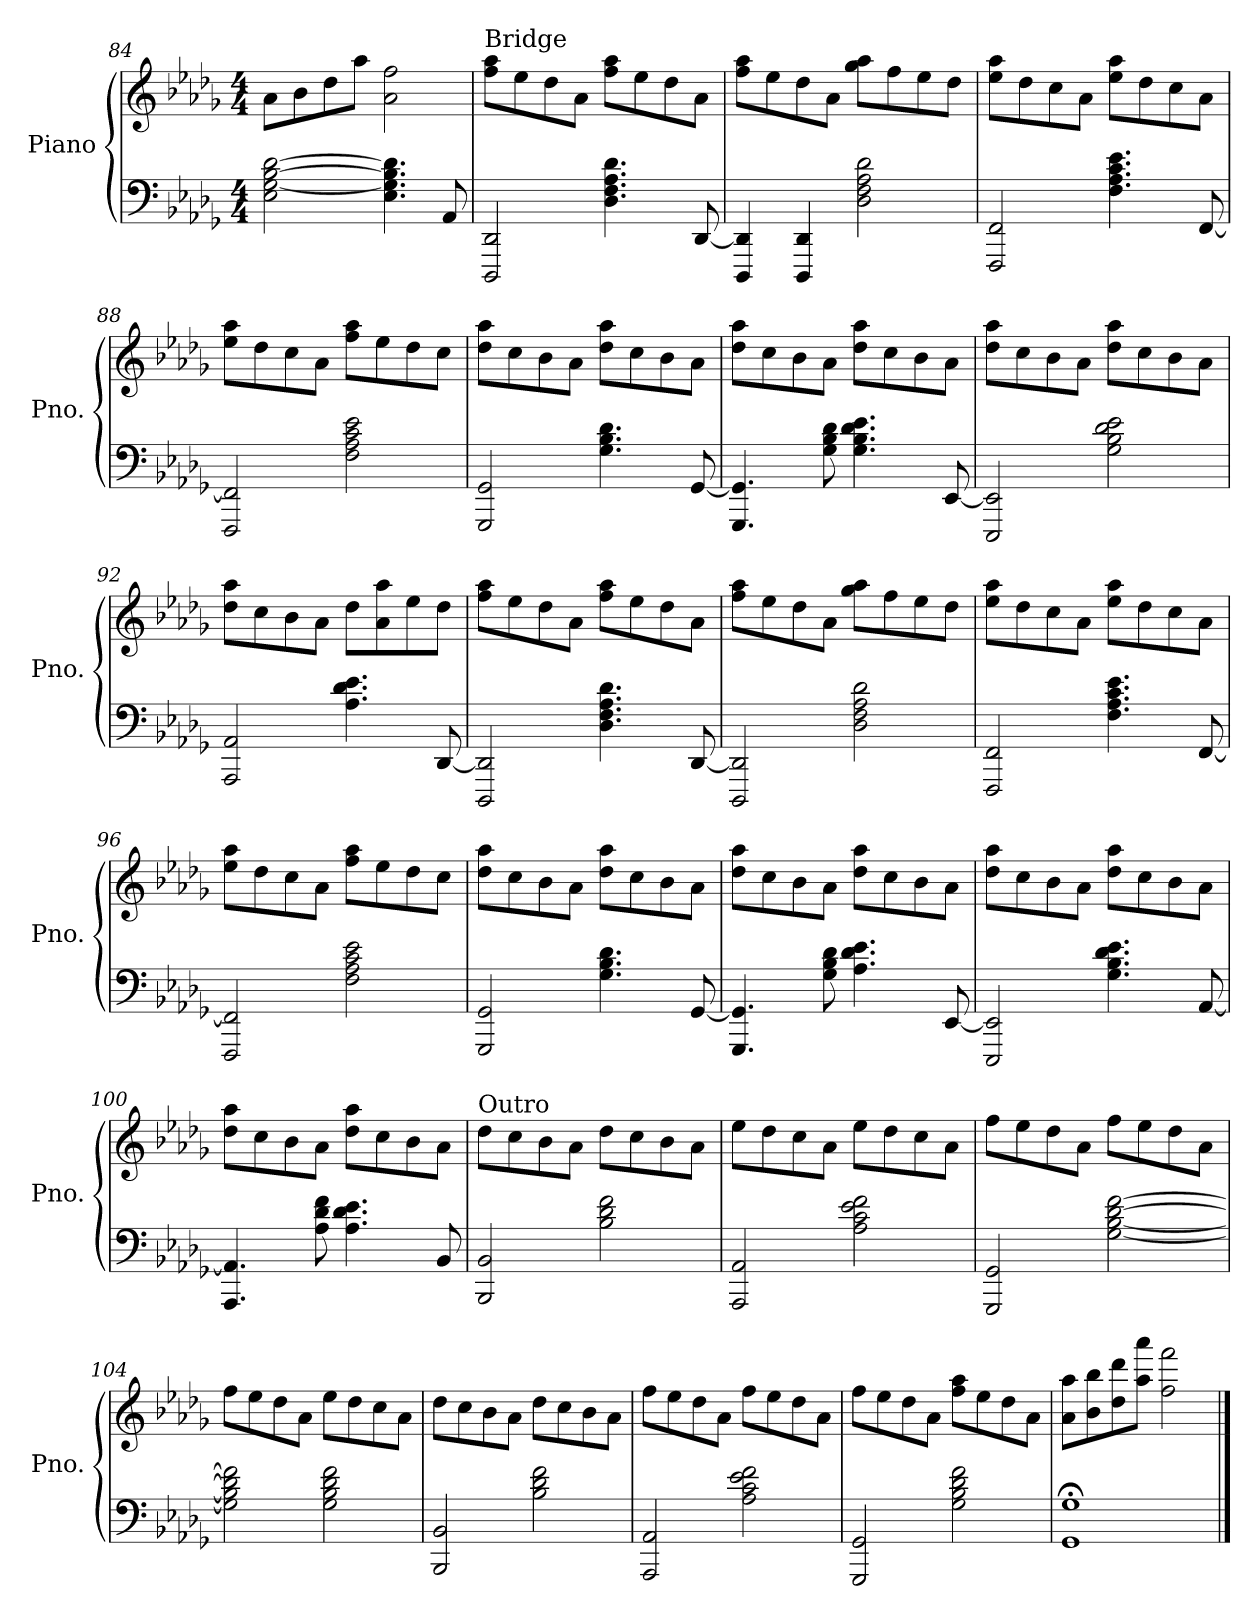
**kern	**kern
*part1	*part1
*staff2	*staff1
*I"Piano	*
*I'Pno.	*
*clefF4	*clefG2
*k[b-e-a-d-g-]	*k[b-e-a-d-g-]
*M4/4	*M4/4
=84	=84
2E-\ [2G-\ [2B-\ [2d-\	8a-\L
.	8b-\
.	8dd-\
.	8aa-\J
4.E-\ 4.G-\] 4.B-\] 4.d-\]	2a-\ 2ff\
8AA-/	.
=85	=85
!	!LO:TX:a:t=Bridge
2DDD-/ 2DD-/	8ff\ 8aa-\L
.	8ee-\
.	8dd-\
.	8a-\J
4.D-\ 4.F\ 4.A-\ 4.d-\	8ff\ 8aa-\L
.	8ee-\
.	8dd-\
[8DD-/	8a-\J
=86	=86
4DDD-/ 4DD-/]	8ff\ 8aa-\L
.	8ee-\
4DDD-/ 4DD-/	8dd-\
.	8a-\J
2D-\ 2F\ 2A-\ 2d-\	8gg-\ 8aa-\L
.	8ff\
.	8ee-\
.	8dd-\J
!!LO:LB:g=z
=87	=87
2FFF/ 2FF/	8ee-\ 8aa-\L
.	8dd-\
.	8cc\
.	8a-\J
4.F\ 4.A-\ 4.c\ 4.e-\	8ee-\ 8aa-\L
.	8dd-\
.	8cc\
[8FF/	8a-\J
=88	=88
2FFF/ 2FF/]	8ee-\ 8aa-\L
.	8dd-\
.	8cc\
.	8a-\J
2F\ 2A-\ 2c\ 2e-\	8ff\ 8aa-\L
.	8ee-\
.	8dd-\
.	8cc\J
=89	=89
2GGG-/ 2GG-/	8dd-\ 8aa-\L
.	8cc\
.	8b-\
.	8a-\J
4.G-\ 4.B-\ 4.d-\	8dd-\ 8aa-\L
.	8cc\
.	8b-\
[8GG-/	8a-\J
=90	=90
4.GGG-/ 4.GG-/]	8dd-\ 8aa-\L
.	8cc\
.	8b-\
8G-\ 8B-\ 8d-\	8a-\J
4.G-\ 4.B-\ 4.d-\ 4.e-\	8dd-\ 8aa-\L
.	8cc\
.	8b-\
[8EE-/	8a-\J
=91	=91
2EEE-/ 2EE-/]	8dd-\ 8aa-\L
.	8cc\
.	8b-\
.	8a-\J
2G-\ 2B-\ 2d-\ 2e-\	8dd-\ 8aa-\L
.	8cc\
.	8b-\
.	8a-\J
!!LO:LB:g=z
=92	=92
2AAA-/ 2AA-/	8dd-\ 8aa-\L
.	8cc\
.	8b-\
.	8a-\J
4.A-\ 4.d-\ 4.e-\	8dd-\L
.	8a-\ 8aa-\
.	8ee-\
[8DD-/	8dd-\J
=93	=93
2DDD-/ 2DD-/]	8ff\ 8aa-\L
.	8ee-\
.	8dd-\
.	8a-\J
4.D-\ 4.F\ 4.A-\ 4.d-\	8ff\ 8aa-\L
.	8ee-\
.	8dd-\
[8DD-/	8a-\J
=94	=94
2DDD-/ 2DD-/]	8ff\ 8aa-\L
.	8ee-\
.	8dd-\
.	8a-\J
2D-\ 2F\ 2A-\ 2d-\	8gg-\ 8aa-\L
.	8ff\
.	8ee-\
.	8dd-\J
=95	=95
2FFF/ 2FF/	8ee-\ 8aa-\L
.	8dd-\
.	8cc\
.	8a-\J
4.F\ 4.A-\ 4.c\ 4.e-\	8ee-\ 8aa-\L
.	8dd-\
.	8cc\
[8FF/	8a-\J
=96	=96
2FFF/ 2FF/]	8ee-\ 8aa-\L
.	8dd-\
.	8cc\
.	8a-\J
2F\ 2A-\ 2c\ 2e-\	8ff\ 8aa-\L
.	8ee-\
.	8dd-\
.	8cc\J
!!LO:LB:g=z
=97	=97
2GGG-/ 2GG-/	8dd-\ 8aa-\L
.	8cc\
.	8b-\
.	8a-\J
4.G-\ 4.B-\ 4.d-\	8dd-\ 8aa-\L
.	8cc\
.	8b-\
[8GG-/	8a-\J
=98	=98
4.GGG-/ 4.GG-/]	8dd-\ 8aa-\L
.	8cc\
.	8b-\
8G-\ 8B-\ 8d-\	8a-\J
4.A-\ 4.d-\ 4.e-\	8dd-\ 8aa-\L
.	8cc\
.	8b-\
[8EE-/	8a-\J
=99	=99
2EEE-/ 2EE-/]	8dd-\ 8aa-\L
.	8cc\
.	8b-\
.	8a-\J
4.G-\ 4.B-\ 4.d-\ 4.e-\	8dd-\ 8aa-\L
.	8cc\
.	8b-\
[8AA-/	8a-\J
=100	=100
4.AAA-/ 4.AA-/]	8dd-\ 8aa-\L
.	8cc\
.	8b-\
8A-\ 8d-\ 8f\	8a-\J
4.A-\ 4.d-\ 4.e-\	8dd-\ 8aa-\L
.	8cc\
.	8b-\
8BB-/	8a-\J
!!LO:LB:g=z
=101	=101
!	!LO:TX:a:t=Outro
2BBB-/ 2BB-/	8dd-\L
.	8cc\
.	8b-\
.	8a-\J
2B-\ 2d-\ 2f\	8dd-\L
.	8cc\
.	8b-\
.	8a-\J
=102	=102
2AAA-/ 2AA-/	8ee-\L
.	8dd-\
.	8cc\
.	8a-\J
2A-\ 2c\ 2e-\ 2f\	8ee-\L
.	8dd-\
.	8cc\
.	8a-\J
=103	=103
2GGG-/ 2GG-/	8ff\L
.	8ee-\
.	8dd-\
.	8a-\J
[2G-\ [2B-\ [2d-\ [2f\	8ff\L
.	8ee-\
.	8dd-\
.	8a-\J
=104	=104
2G-\] 2B-\] 2d-\] 2f\]	8ff\L
.	8ee-\
.	8dd-\
.	8a-\J
2G-\ 2B-\ 2d-\ 2f\	8ee-\L
.	8dd-\
.	8cc\
.	8a-\J
=105	=105
2BBB-/ 2BB-/	8dd-\L
.	8cc\
.	8b-\
.	8a-\J
2B-\ 2d-\ 2f\	8dd-\L
.	8cc\
.	8b-\
.	8a-\J
!!LO:LB:g=z
=106	=106
2AAA-/ 2AA-/	8ff\L
.	8ee-\
.	8dd-\
.	8a-\J
2A-\ 2c\ 2e-\ 2f\	8ff\L
.	8ee-\
.	8dd-\
.	8a-\J
=107	=107
2GGG-/ 2GG-/	8ff\L
.	8ee-\
.	8dd-\
.	8a-\J
2G-\ 2B-\ 2d-\ 2f\	8ff\ 8aa-\L
.	8ee-\
.	8dd-\
.	8a-\J
=108	=108
1GG-;< 1G-;<	8a-\ 8aa-\L
.	8b-\ 8bb-\
.	8dd-\ 8ddd-\
.	8aa-\ 8aaa-\J
.	2ff\ 2fff\
==	==
*-	*-
